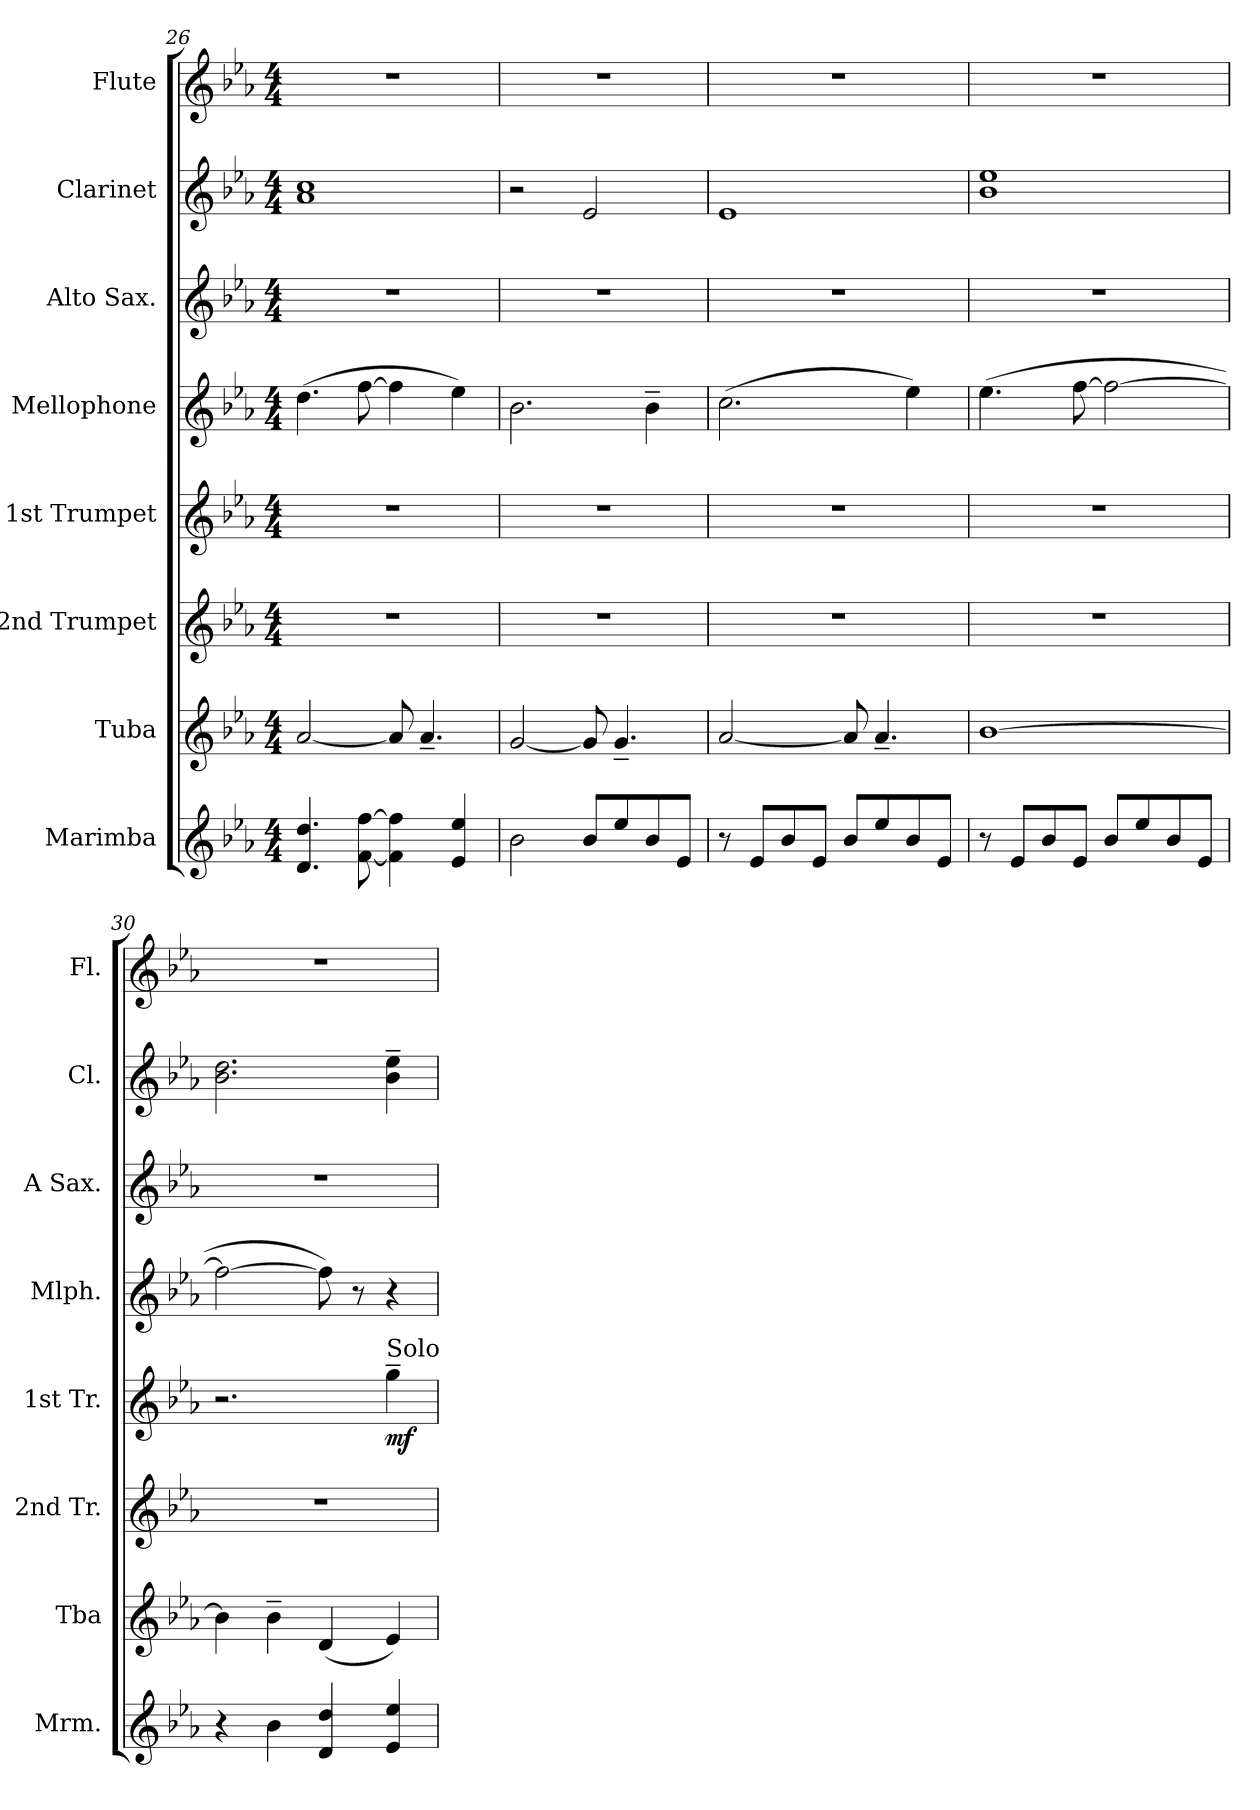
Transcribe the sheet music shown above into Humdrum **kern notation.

**kern	**kern	**kern	**kern	**dynam	**kern	**kern	**kern	**kern
*part8	*part7	*part6	*part5	*part5	*part4	*part3	*part2	*part1
*staff8	*staff7	*staff6	*staff5	*staff5	*staff4	*staff3	*staff2	*staff1
*I"Marimba	*I"Tuba	*I"2nd Trumpet	*I"1st Trumpet	*	*I"Mellophone	*I"Alto Sax.	*I"Clarinet	*I"Flute
*I'Mrm.	*I'Tba	*I'2nd Tr.	*I'1st Tr.	*	*I'Mlph.	*I'A Sax.	*I'Cl.	*I'Fl.
*clefG2	*clefG2	*clefG2	*clefG2	*	*clefG2	*clefG2	*clefG2	*clefG2
*k[b-e-a-]	*k[b-e-a-]	*k[b-e-a-]	*k[b-e-a-]	*	*k[b-e-a-]	*k[b-e-a-]	*k[b-e-a-]	*k[b-e-a-]
*M4/4	*M4/4	*M4/4	*M4/4	*	*M4/4	*M4/4	*M4/4	*M4/4
=26	=26	=26	=26	=26	=26	=26	=26	=26
4.d/ 4.dd/	[2a-/	1r	1r	.	(4.dd\	1r	1a- 1cc	1r
[8f\ [8ff\	.	.	.	.	[8ff\	.	.	.
4f\] 4ff\]	8a-/]	.	.	.	4ff\]	.	.	.
.	4.a-~/	.	.	.	.	.	.	.
4e-/ 4ee-/	.	.	.	.	4ee-\)	.	.	.
=27	=27	=27	=27	=27	=27	=27	=27	=27
2b-\	[2g/	1r	1r	.	2.b-\	1r	2r	1r
8b-/L	8g/]	.	.	.	.	.	2e-/	.
8ee-/	4.g~/	.	.	.	.	.	.	.
8b-/	.	.	.	.	4b-~\	.	.	.
8e-/J	.	.	.	.	.	.	.	.
!!LO:PB:g=z
=28	=28	=28	=28	=28	=28	=28	=28	=28
8r	[2a-/	1r	1r	.	(2.cc\	1r	1e-	1r
8e-/L	.	.	.	.	.	.	.	.
8b-/	.	.	.	.	.	.	.	.
8e-/J	.	.	.	.	.	.	.	.
8b-/L	8a-/]	.	.	.	.	.	.	.
8ee-/	4.a-~/	.	.	.	.	.	.	.
8b-/	.	.	.	.	4ee-\)	.	.	.
8e-/J	.	.	.	.	.	.	.	.
=29	=29	=29	=29	=29	=29	=29	=29	=29
8r	[1b-	1r	1r	.	(4.ee-\	1r	1b- 1ee-	1r
8e-/L	.	.	.	.	.	.	.	.
8b-/	.	.	.	.	.	.	.	.
8e-/J	.	.	.	.	[8ff\	.	.	.
8b-/L	.	.	.	.	2ff\_	.	.	.
8ee-/	.	.	.	.	.	.	.	.
8b-/	.	.	.	.	.	.	.	.
8e-/J	.	.	.	.	.	.	.	.
=30	=30	=30	=30	=30	=30	=30	=30	=30
4r	4b-\]	1r	2.r	.	2ff\_	1r	2.b-\ 2.dd\	1r
4b-\	4b-~\	.	.	.	.	.	.	.
4d/ 4dd/	(4d/	.	.	.	8ff\])	.	.	.
.	.	.	.	.	8r	.	.	.
!	!	!	!LO:TX:a:t=Solo	!	!	!	!	!
!	!	!	!	!LO:DY:b	!	!	!	!
4e-/ 4ee-/	4e-/)	.	4gg~\	mf	4r	.	4b-\~ 4ee-\~	.
=	=	=	=	=	=	=	=	=
*-	*-	*-	*-	*-	*-	*-	*-	*-
